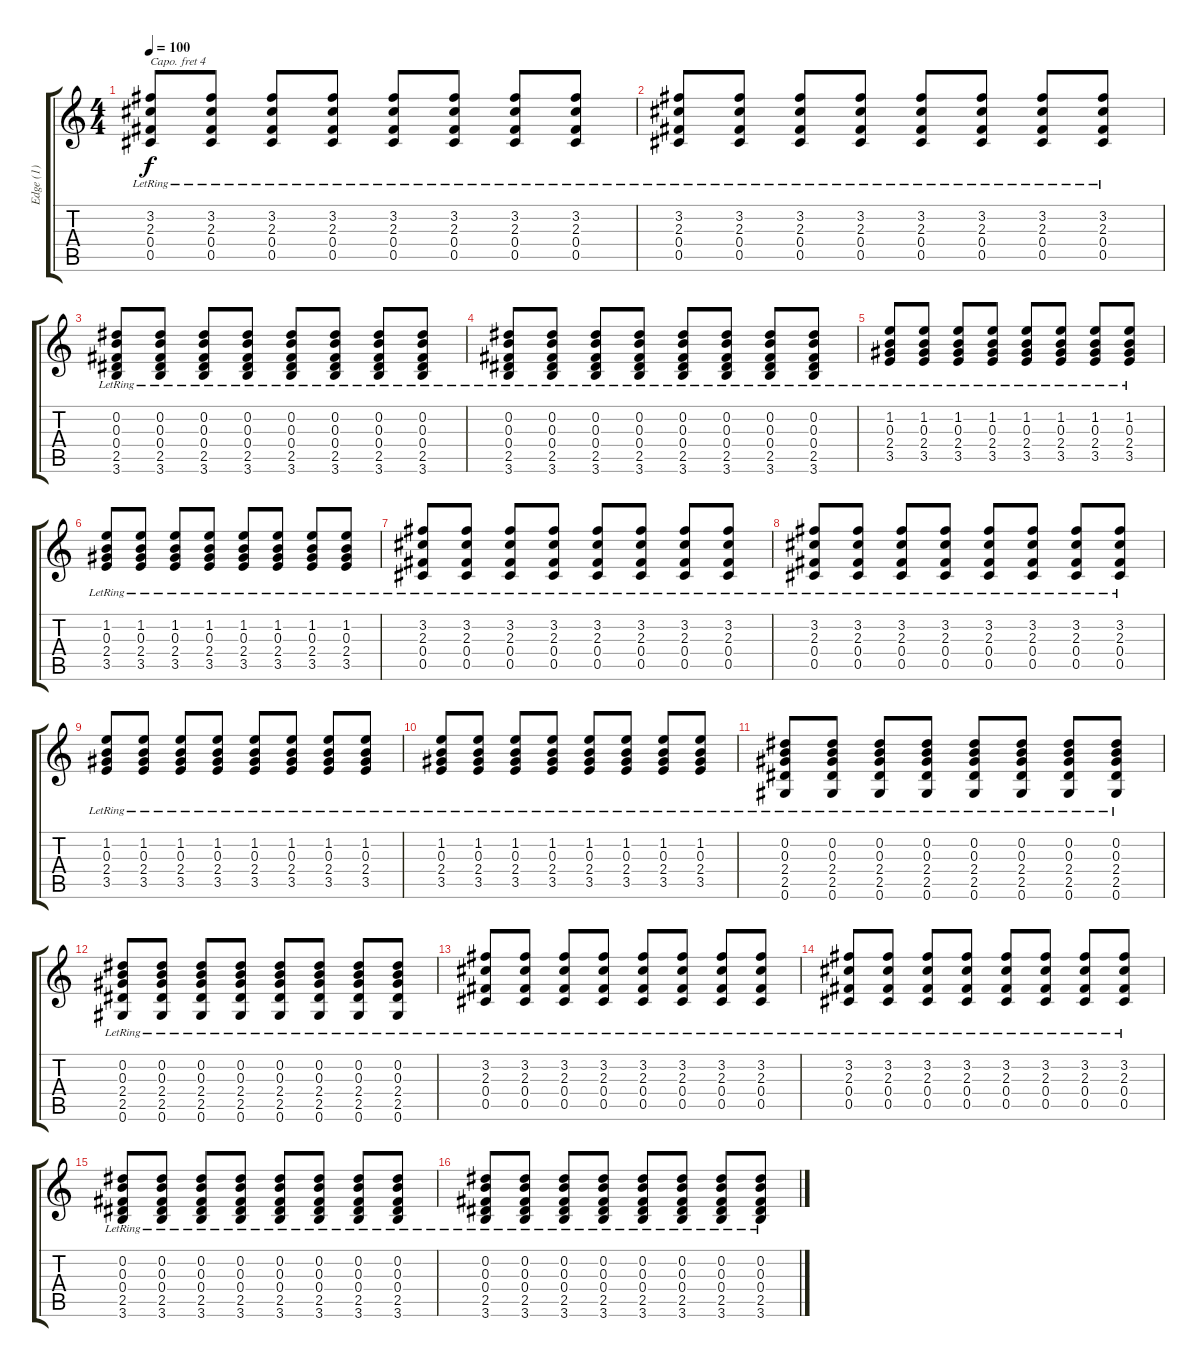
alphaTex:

\track ("Edge (1)" "Edge (1)") {instrument electricguitarjazz}
\staff {score tabs}
\capo 4
\tuning (E4 B3 G3 D3 A2 E2) {hide}
\ts (4 4)
\tempo 100
\clef g2
\ks c
(3.2{lr} 2.3{lr} 0.4{lr} 0.5{lr}).8{dy f} (3.2{lr} 2.3{lr} 0.4{lr} 0.5{lr}).8 (3.2{lr} 2.3{lr} 0.4{lr} 0.5{lr}).8 (3.2{lr} 2.3{lr} 0.4{lr} 0.5{lr}).8 (3.2{lr} 2.3{lr} 0.4{lr} 0.5{lr}).8 (3.2{lr} 2.3{lr} 0.4{lr} 0.5{lr}).8 (3.2{lr} 2.3{lr} 0.4{lr} 0.5{lr}).8 (3.2{lr} 2.3{lr} 0.4{lr} 0.5{lr}).8 |
(3.2{lr} 2.3{lr} 0.4{lr} 0.5{lr}).8 (3.2{lr} 2.3{lr} 0.4{lr} 0.5{lr}).8 (3.2{lr} 2.3{lr} 0.4{lr} 0.5{lr}).8 (3.2{lr} 2.3{lr} 0.4{lr} 0.5{lr}).8 (3.2{lr} 2.3{lr} 0.4{lr} 0.5{lr}).8 (3.2{lr} 2.3{lr} 0.4{lr} 0.5{lr}).8 (3.2{lr} 2.3{lr} 0.4{lr} 0.5{lr}).8 (3.2{lr} 2.3{lr} 0.4{lr} 0.5{lr}).8 |
(0.2{lr} 0.3{lr} 0.4{lr} 2.5{lr} 3.6{lr}).8 (0.2{lr} 0.3{lr} 0.4{lr} 2.5{lr} 3.6{lr}).8 (0.2{lr} 0.3{lr} 0.4{lr} 2.5{lr} 3.6{lr}).8 (0.2{lr} 0.3{lr} 0.4{lr} 2.5{lr} 3.6{lr}).8 (0.2{lr} 0.3{lr} 0.4{lr} 2.5{lr} 3.6{lr}).8 (0.2{lr} 0.3{lr} 0.4{lr} 2.5{lr} 3.6{lr}).8 (0.2{lr} 0.3{lr} 0.4{lr} 2.5{lr} 3.6{lr}).8 (0.2{lr} 0.3{lr} 0.4{lr} 2.5{lr} 3.6{lr}).8 |
(0.2{lr} 0.3{lr} 0.4{lr} 2.5{lr} 3.6{lr}).8 (0.2{lr} 0.3{lr} 0.4{lr} 2.5{lr} 3.6{lr}).8 (0.2{lr} 0.3{lr} 0.4{lr} 2.5{lr} 3.6{lr}).8 (0.2{lr} 0.3{lr} 0.4{lr} 2.5{lr} 3.6{lr}).8 (0.2{lr} 0.3{lr} 0.4{lr} 2.5{lr} 3.6{lr}).8 (0.2{lr} 0.3{lr} 0.4{lr} 2.5{lr} 3.6{lr}).8 (0.2{lr} 0.3{lr} 0.4{lr} 2.5{lr} 3.6{lr}).8 (0.2{lr} 0.3{lr} 0.4{lr} 2.5{lr} 3.6{lr}).8 |
(1.2{lr} 0.3{lr} 2.4{lr} 3.5{lr}).8 (1.2{lr} 0.3{lr} 2.4{lr} 3.5{lr}).8 (1.2{lr} 0.3{lr} 2.4{lr} 3.5{lr}).8 (1.2{lr} 0.3{lr} 2.4{lr} 3.5{lr}).8 (1.2{lr} 0.3{lr} 2.4{lr} 3.5{lr}).8 (1.2{lr} 0.3{lr} 2.4{lr} 3.5{lr}).8 (1.2{lr} 0.3{lr} 2.4{lr} 3.5{lr}).8 (1.2{lr} 0.3{lr} 2.4{lr} 3.5{lr}).8 |
(1.2{lr} 0.3{lr} 2.4{lr} 3.5{lr}).8 (1.2{lr} 0.3{lr} 2.4{lr} 3.5{lr}).8 (1.2{lr} 0.3{lr} 2.4{lr} 3.5{lr}).8 (1.2{lr} 0.3{lr} 2.4{lr} 3.5{lr}).8 (1.2{lr} 0.3{lr} 2.4{lr} 3.5{lr}).8 (1.2{lr} 0.3{lr} 2.4{lr} 3.5{lr}).8 (1.2{lr} 0.3{lr} 2.4{lr} 3.5{lr}).8 (1.2{lr} 0.3{lr} 2.4{lr} 3.5{lr}).8 |
(3.2{lr} 2.3{lr} 0.4{lr} 0.5{lr}).8 (3.2{lr} 2.3{lr} 0.4{lr} 0.5{lr}).8 (3.2{lr} 2.3{lr} 0.4{lr} 0.5{lr}).8 (3.2{lr} 2.3{lr} 0.4{lr} 0.5{lr}).8 (3.2{lr} 2.3{lr} 0.4{lr} 0.5{lr}).8 (3.2{lr} 2.3{lr} 0.4{lr} 0.5{lr}).8 (3.2{lr} 2.3{lr} 0.4{lr} 0.5{lr}).8 (3.2{lr} 2.3{lr} 0.4{lr} 0.5{lr}).8 |
(3.2{lr} 2.3{lr} 0.4{lr} 0.5{lr}).8 (3.2{lr} 2.3{lr} 0.4{lr} 0.5{lr}).8 (3.2{lr} 2.3{lr} 0.4{lr} 0.5{lr}).8 (3.2{lr} 2.3{lr} 0.4{lr} 0.5{lr}).8 (3.2{lr} 2.3{lr} 0.4{lr} 0.5{lr}).8 (3.2{lr} 2.3{lr} 0.4{lr} 0.5{lr}).8 (3.2{lr} 2.3{lr} 0.4{lr} 0.5{lr}).8 (3.2{lr} 2.3{lr} 0.4{lr} 0.5{lr}).8 |
(1.2{lr} 0.3{lr} 2.4{lr} 3.5{lr}).8 (1.2{lr} 0.3{lr} 2.4{lr} 3.5{lr}).8 (1.2{lr} 0.3{lr} 2.4{lr} 3.5{lr}).8 (1.2{lr} 0.3{lr} 2.4{lr} 3.5{lr}).8 (1.2{lr} 0.3{lr} 2.4{lr} 3.5{lr}).8 (1.2{lr} 0.3{lr} 2.4{lr} 3.5{lr}).8 (1.2{lr} 0.3{lr} 2.4{lr} 3.5{lr}).8 (1.2{lr} 0.3{lr} 2.4{lr} 3.5{lr}).8 |
(1.2{lr} 0.3{lr} 2.4{lr} 3.5{lr}).8 (1.2{lr} 0.3{lr} 2.4{lr} 3.5{lr}).8 (1.2{lr} 0.3{lr} 2.4{lr} 3.5{lr}).8 (1.2{lr} 0.3{lr} 2.4{lr} 3.5{lr}).8 (1.2{lr} 0.3{lr} 2.4{lr} 3.5{lr}).8 (1.2{lr} 0.3{lr} 2.4{lr} 3.5{lr}).8 (1.2{lr} 0.3{lr} 2.4{lr} 3.5{lr}).8 (1.2{lr} 0.3{lr} 2.4{lr} 3.5{lr}).8 |
(0.2{lr} 0.3{lr} 2.4{lr} 2.5{lr} 0.6{lr}).8 (0.2{lr} 0.3{lr} 2.4{lr} 2.5{lr} 0.6{lr}).8 (0.2{lr} 0.3{lr} 2.4{lr} 2.5{lr} 0.6{lr}).8 (0.2{lr} 0.3{lr} 2.4{lr} 2.5{lr} 0.6{lr}).8 (0.2{lr} 0.3{lr} 2.4{lr} 2.5{lr} 0.6{lr}).8 (0.2{lr} 0.3{lr} 2.4{lr} 2.5{lr} 0.6{lr}).8 (0.2{lr} 0.3{lr} 2.4{lr} 2.5{lr} 0.6{lr}).8 (0.2{lr} 0.3{lr} 2.4{lr} 2.5{lr} 0.6{lr}).8 |
(0.2{lr} 0.3{lr} 2.4{lr} 2.5{lr} 0.6{lr}).8 (0.2{lr} 0.3{lr} 2.4{lr} 2.5{lr} 0.6{lr}).8 (0.2{lr} 0.3{lr} 2.4{lr} 2.5{lr} 0.6{lr}).8 (0.2{lr} 0.3{lr} 2.4{lr} 2.5{lr} 0.6{lr}).8 (0.2{lr} 0.3{lr} 2.4{lr} 2.5{lr} 0.6{lr}).8 (0.2{lr} 0.3{lr} 2.4{lr} 2.5{lr} 0.6{lr}).8 (0.2{lr} 0.3{lr} 2.4{lr} 2.5{lr} 0.6{lr}).8 (0.2{lr} 0.3{lr} 2.4{lr} 2.5{lr} 0.6{lr}).8 |
(3.2{lr} 2.3{lr} 0.4{lr} 0.5{lr}).8 (3.2{lr} 2.3{lr} 0.4{lr} 0.5{lr}).8 (3.2{lr} 2.3{lr} 0.4{lr} 0.5{lr}).8 (3.2{lr} 2.3{lr} 0.4{lr} 0.5{lr}).8 (3.2{lr} 2.3{lr} 0.4{lr} 0.5{lr}).8 (3.2{lr} 2.3{lr} 0.4{lr} 0.5{lr}).8 (3.2{lr} 2.3{lr} 0.4{lr} 0.5{lr}).8 (3.2{lr} 2.3{lr} 0.4{lr} 0.5{lr}).8 |
(3.2{lr} 2.3{lr} 0.4{lr} 0.5{lr}).8 (3.2{lr} 2.3{lr} 0.4{lr} 0.5{lr}).8 (3.2{lr} 2.3{lr} 0.4{lr} 0.5{lr}).8 (3.2{lr} 2.3{lr} 0.4{lr} 0.5{lr}).8 (3.2{lr} 2.3{lr} 0.4{lr} 0.5{lr}).8 (3.2{lr} 2.3{lr} 0.4{lr} 0.5{lr}).8 (3.2{lr} 2.3{lr} 0.4{lr} 0.5{lr}).8 (3.2{lr} 2.3{lr} 0.4{lr} 0.5{lr}).8 |
(0.2{lr} 0.3{lr} 0.4{lr} 2.5{lr} 3.6{lr}).8 (0.2{lr} 0.3{lr} 0.4{lr} 2.5{lr} 3.6{lr}).8 (0.2{lr} 0.3{lr} 0.4{lr} 2.5{lr} 3.6{lr}).8 (0.2{lr} 0.3{lr} 0.4{lr} 2.5{lr} 3.6{lr}).8 (0.2{lr} 0.3{lr} 0.4{lr} 2.5{lr} 3.6{lr}).8 (0.2{lr} 0.3{lr} 0.4{lr} 2.5{lr} 3.6{lr}).8 (0.2{lr} 0.3{lr} 0.4{lr} 2.5{lr} 3.6{lr}).8 (0.2{lr} 0.3{lr} 0.4{lr} 2.5{lr} 3.6{lr}).8 |
(0.2{lr} 0.3{lr} 0.4{lr} 2.5{lr} 3.6{lr}).8 (0.2{lr} 0.3{lr} 0.4{lr} 2.5{lr} 3.6{lr}).8 (0.2{lr} 0.3{lr} 0.4{lr} 2.5{lr} 3.6{lr}).8 (0.2{lr} 0.3{lr} 0.4{lr} 2.5{lr} 3.6{lr}).8 (0.2{lr} 0.3{lr} 0.4{lr} 2.5{lr} 3.6{lr}).8 (0.2{lr} 0.3{lr} 0.4{lr} 2.5{lr} 3.6{lr}).8 (0.2{lr} 0.3{lr} 0.4{lr} 2.5{lr} 3.6{lr}).8 (0.2{lr} 0.3{lr} 0.4{lr} 2.5{lr} 3.6{lr}).8
